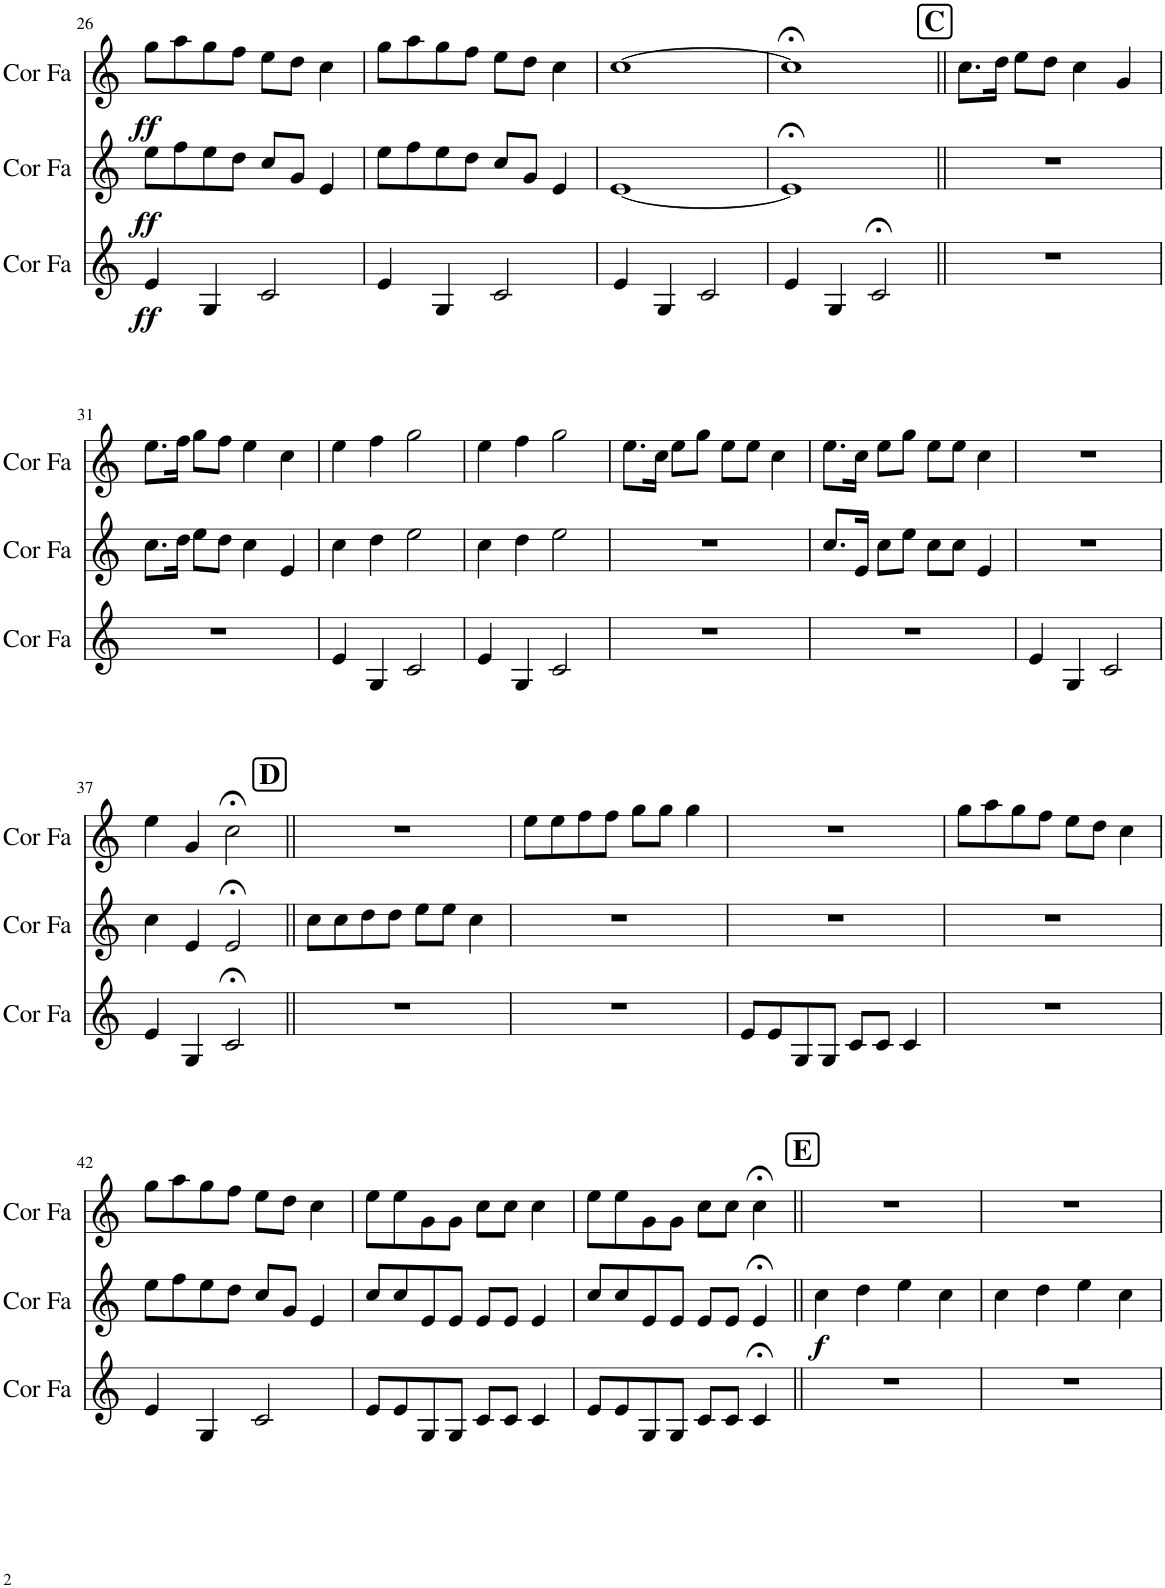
**kern	**dynam	**kern	**dynam	**kern	**dynam
*part3	*part3	*part2	*part2	*part1	*part1
*staff3	*staff3	*staff2	*staff2	*staff1	*staff1
*I"Cor en Fa	*	*I"Cor en Fa	*	*I"Cor en Fa	*
*I'Cor Fa	*	*I'Cor Fa	*	*I'Cor Fa	*
!!LO:PB:g=z
*clefG2	*	*clefG2	*	*clefG2	*
*Trd4c7	*	*Trd4c7	*	*Trd4c7	*
*k[]	*	*k[]	*	*k[]	*
*M4/4	*	*M4/4	*	*M4/4	*
=26	=26	=26	=26	=26	=26
!	!LO:DY:b	!	!LO:DY:b	!	!LO:DY:b
4e/	ff	8ee\L	ff	8gg\L	ff
.	.	8ff\	.	8aa\	.
4G/	.	8ee\	.	8gg\	.
.	.	8dd\J	.	8ff\J	.
2c/	.	8cc/L	.	8ee\L	.
.	.	8g/J	.	8dd\J	.
.	.	4e/	.	4cc\	.
=27	=27	=27	=27	=27	=27
4e/	.	8ee\L	.	8gg\L	.
.	.	8ff\	.	8aa\	.
4G/	.	8ee\	.	8gg\	.
.	.	8dd\J	.	8ff\J	.
2c/	.	8cc/L	.	8ee\L	.
.	.	8g/J	.	8dd\J	.
.	.	4e/	.	4cc\	.
=28	=28	=28	=28	=28	=28
4e/	.	[1e	.	[1cc	.
4G/	.	.	.	.	.
2c/	.	.	.	.	.
=29	=29	=29	=29	=29	=29
4e/	.	1e;<]	.	1cc;<]	.
4G/	.	.	.	.	.
2c;</	.	.	.	.	.
!!LO:REH:place=s1:a:B:cj:fs=14:t=C
=30||	=30||	=30||	=30||	=30||	=30||
1r	.	1r	.	8.cc\L	.
.	.	.	.	16dd\Jk	.
.	.	.	.	8ee\L	.
.	.	.	.	8dd\J	.
.	.	.	.	4cc\	.
.	.	.	.	4g/	.
!!LO:LB:g=z
=31	=31	=31	=31	=31	=31
1r	.	8.cc\L	.	8.ee\L	.
.	.	16dd\Jk	.	16ff\Jk	.
.	.	8ee\L	.	8gg\L	.
.	.	8dd\J	.	8ff\J	.
.	.	4cc\	.	4ee\	.
.	.	4e/	.	4cc\	.
=32	=32	=32	=32	=32	=32
4e/	.	4cc\	.	4ee\	.
4G/	.	4dd\	.	4ff\	.
2c/	.	2ee\	.	2gg\	.
=33	=33	=33	=33	=33	=33
4e/	.	4cc\	.	4ee\	.
4G/	.	4dd\	.	4ff\	.
2c/	.	2ee\	.	2gg\	.
=34	=34	=34	=34	=34	=34
1r	.	1r	.	8.ee\L	.
.	.	.	.	16cc\Jk	.
.	.	.	.	8ee\L	.
.	.	.	.	8gg\J	.
.	.	.	.	8ee\L	.
.	.	.	.	8ee\J	.
.	.	.	.	4cc\	.
=35	=35	=35	=35	=35	=35
1r	.	8.cc/L	.	8.ee\L	.
.	.	16e/Jk	.	16cc\Jk	.
.	.	8cc\L	.	8ee\L	.
.	.	8ee\J	.	8gg\J	.
.	.	8cc\L	.	8ee\L	.
.	.	8cc\J	.	8ee\J	.
.	.	4e/	.	4cc\	.
=36	=36	=36	=36	=36	=36
4e/	.	1r	.	1r	.
4G/	.	.	.	.	.
2c/	.	.	.	.	.
!!LO:LB:g=z
=37	=37	=37	=37	=37	=37
4e/	.	4cc\	.	4ee\	.
4G/	.	4e/	.	4g/	.
2c;</	.	2e;</	.	2cc;<\	.
!!LO:REH:place=s1:a:B:cj:fs=14:t=D
=38||	=38||	=38||	=38||	=38||	=38||
1r	.	8cc\L	.	1r	.
.	.	8cc\	.	.	.
.	.	8dd\	.	.	.
.	.	8dd\J	.	.	.
.	.	8ee\L	.	.	.
.	.	8ee\J	.	.	.
.	.	4cc\	.	.	.
=39	=39	=39	=39	=39	=39
1r	.	1r	.	8ee\L	.
.	.	.	.	8ee\	.
.	.	.	.	8ff\	.
.	.	.	.	8ff\J	.
.	.	.	.	8gg\L	.
.	.	.	.	8gg\J	.
.	.	.	.	4gg\	.
=40	=40	=40	=40	=40	=40
8e/L	.	1r	.	1r	.
8e/	.	.	.	.	.
8G/	.	.	.	.	.
8G/J	.	.	.	.	.
8c/L	.	.	.	.	.
8c/J	.	.	.	.	.
4c/	.	.	.	.	.
=41	=41	=41	=41	=41	=41
1r	.	1r	.	8gg\L	.
.	.	.	.	8aa\	.
.	.	.	.	8gg\	.
.	.	.	.	8ff\J	.
.	.	.	.	8ee\L	.
.	.	.	.	8dd\J	.
.	.	.	.	4cc\	.
!!LO:LB:g=z
=42	=42	=42	=42	=42	=42
4e/	.	8ee\L	.	8gg\L	.
.	.	8ff\	.	8aa\	.
4G/	.	8ee\	.	8gg\	.
.	.	8dd\J	.	8ff\J	.
2c/	.	8cc/L	.	8ee\L	.
.	.	8g/J	.	8dd\J	.
.	.	4e/	.	4cc\	.
=43	=43	=43	=43	=43	=43
8e/L	.	8cc/L	.	8ee\L	.
8e/	.	8cc/	.	8ee\	.
8G/	.	8e/	.	8g\	.
8G/J	.	8e/J	.	8g\J	.
8c/L	.	8e/L	.	8cc\L	.
8c/J	.	8e/J	.	8cc\J	.
4c/	.	4e/	.	4cc\	.
=44	=44	=44	=44	=44	=44
8e/L	.	8cc/L	.	8ee\L	.
8e/	.	8cc/	.	8ee\	.
8G/	.	8e/	.	8g\	.
8G/J	.	8e/J	.	8g\J	.
8c/L	.	8e/L	.	8cc\L	.
8c/J	.	8e/J	.	8cc\J	.
4c;</	.	4e;</	.	4cc;<\	.
!!LO:REH:place=s1:a:B:cj:fs=14:t=E
=45||	=45||	=45||	=45||	=45||	=45||
!	!	!	!LO:DY:b	!	!
1r	.	4cc\	f	1r	.
.	.	4dd\	.	.	.
.	.	4ee\	.	.	.
.	.	4cc\	.	.	.
=46	=46	=46	=46	=46	=46
1r	.	4cc\	.	1r	.
.	.	4dd\	.	.	.
.	.	4ee\	.	.	.
.	.	4cc\	.	.	.
=	=	=	=	=	=
*-	*-	*-	*-	*-	*-
